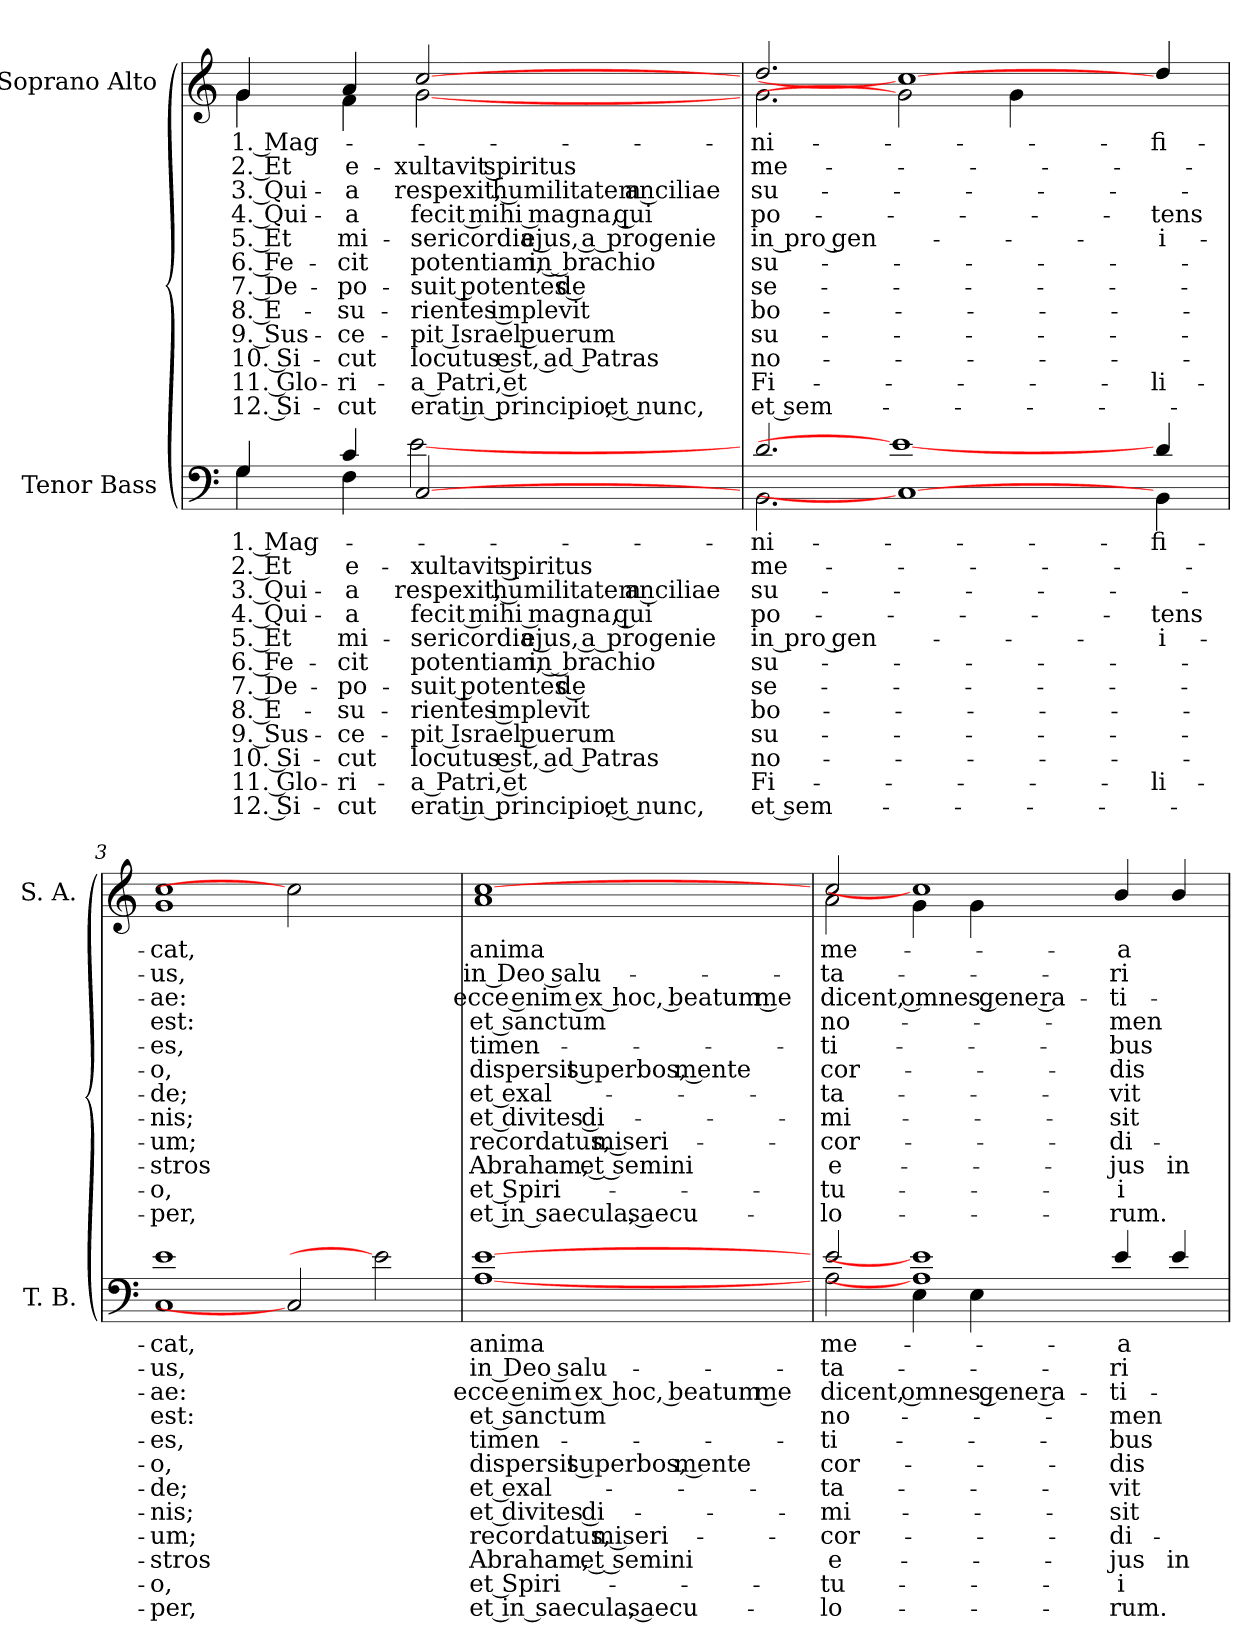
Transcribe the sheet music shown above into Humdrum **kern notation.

**kern	**text	**text	**text	**text	**text	**text	**text	**text	**text	**text	**text	**text	**kern	**text	**text	**text	**text	**text	**text	**text	**text	**text	**text	**text	**text
*part2	*part2	*part2	*part2	*part2	*part2	*part2	*part2	*part2	*part2	*part2	*part2	*part2	*part1	*part1	*part1	*part1	*part1	*part1	*part1	*part1	*part1	*part1	*part1	*part1	*part1
*staff2	*staff2	*staff2	*staff2	*staff2	*staff2	*staff2	*staff2	*staff2	*staff2	*staff2	*staff2	*staff2	*staff1	*staff1	*staff1	*staff1	*staff1	*staff1	*staff1	*staff1	*staff1	*staff1	*staff1	*staff1	*staff1
*I"Tenor Bass	*	*	*	*	*	*	*	*	*	*	*	*	*I"Soprano Alto	*	*	*	*	*	*	*	*	*	*	*	*
*I'T. B.	*	*	*	*	*	*	*	*	*	*	*	*	*I'S. A.	*	*	*	*	*	*	*	*	*	*	*	*
*clefF4	*	*	*	*	*	*	*	*	*	*	*	*	*clefG2	*	*	*	*	*	*	*	*	*	*	*	*
*k[]	*	*	*	*	*	*	*	*	*	*	*	*	*k[]	*	*	*	*	*	*	*	*	*	*	*	*
*C:	*	*	*	*	*	*	*	*	*	*	*	*	*C:	*	*	*	*	*	*	*	*	*	*	*	*
=1	=1	=1	=1	=1	=1	=1	=1	=1	=1	=1	=1	=1	=1	=1	=1	=1	=1	=1	=1	=1	=1	=1	=1	=1	=1
!	!LO:LY:a:rj	!LO:LY:a:rj	!LO:LY:a:rj	!LO:LY:a:rj	!LO:LY:a:rj	!LO:LY:a:rj	!LO:LY:a:rj	!LO:LY:a:rj	!LO:LY:a:rj	!LO:LY:a:rj	!LO:LY:a:rj	!LO:LY:a:rj	!	!LO:LY:b:rj	!LO:LY:b:rj	!LO:LY:b:rj	!LO:LY:b:rj	!LO:LY:b:rj	!LO:LY:b:rj	!LO:LY:b:rj	!LO:LY:b:rj	!LO:LY:b:rj	!LO:LY:b:rj	!LO:LY:b:rj	!LO:LY:b:rj
*^	*	*	*	*	*	*	*	*	*	*	*	*	*^	*	*	*	*	*	*	*	*	*	*	*	*
4G/	4G\	1. Mag-	2. Et	3. Qui-	4. Qui-	5. Et	6. Fe-	7. De-	8. E-	9. Sus-	10. Si-	11. Glo-	12. Si-	4g/	4g\	1. Mag-	2. Et	3. Qui-	4. Qui-	5. Et	6. Fe-	7. De-	8. E-	9. Sus-	10. Si-	11. Glo-	12. Si-
!	!	!	!LO:LY:a	!LO:LY:a	!LO:LY:a	!LO:LY:a	!LO:LY:a	!LO:LY:a	!LO:LY:a	!LO:LY:a	!LO:LY:a	!LO:LY:a	!LO:LY:a	!	!	!	!LO:LY:b	!LO:LY:b	!LO:LY:b	!LO:LY:b	!LO:LY:b	!LO:LY:b	!LO:LY:b	!LO:LY:b	!LO:LY:b	!LO:LY:b	!LO:LY:b
4c/	4F\	.	e-	-a	-a	mi-	-cit	-po-	-su-	-ce-	-cut	-ri-	-cut	4a/	4f\	.	e-	-a	-a	mi-	-cit	-po-	-su-	-ce-	-cut	-ri-	-cut
!	!	!	!LO:LY:a	!LO:LY:a	!LO:LY:a	!LO:LY:a	!LO:LY:a	!LO:LY:a	!LO:LY:a	!LO:LY:a	!LO:LY:a	!LO:LY:a	!LO:LY:a	!	!	!	!LO:LY:b	!LO:LY:b	!LO:LY:b	!LO:LY:b	!LO:LY:b	!LO:LY:b	!LO:LY:b	!LO:LY:b	!LO:LY:b	!LO:LY:b	!LO:LY:b
[2C	[2e	.	-xultavit spiritus	respexit, humilitatem anciliae	fecit mihi magna, qui	-sericordia ejus, a progenie	potentiam, in brachio	-suit potentes de	-rientes implevit	-pit Israel puerum	locutus est, ad Patras	-a Patri, et	erat in principio, et nunc,	[2cc	[2g	.	-xultavit spiritus	respexit, humilitatem anciliae	fecit mihi magna, qui	-sericordia ejus, a progenie	potentiam, in brachio	-suit potentes de	-rientes implevit	-pit Israel puerum	locutus est, ad Patras	-a Patri, et	erat in principio, et nunc,
=2	=2	=2	=2	=2	=2	=2	=2	=2	=2	=2	=2	=2	=2	=2	=2	=2	=2	=2	=2	=2	=2	=2	=2	=2	=2	=2	=2
!	!	!LO:LY:a	!LO:LY:a	!LO:LY:a	!LO:LY:a	!LO:LY:a	!LO:LY:a	!LO:LY:a	!LO:LY:a	!LO:LY:a	!LO:LY:a	!LO:LY:a	!LO:LY:a	!	!	!LO:LY:b	!LO:LY:b	!LO:LY:b	!LO:LY:b	!LO:LY:b	!LO:LY:b	!LO:LY:b	!LO:LY:b	!LO:LY:b	!LO:LY:b	!LO:LY:b	!LO:LY:b
2.d/	2.BB\	-ni-	me-	su-	po-	in pro gen-	su-	se-	bo-	su-	no-	Fi-	et sem-	2.dd/	2.g\	-ni-	me-	su-	po-	in pro gen-	su-	se-	bo-	su-	no-	Fi-	et sem-
1C_	1e_	.	.	.	.	.	.	.	.	.	.	.	.	1cc_	2g]	.	.	.	.	.	.	.	.	.	.	.	.
.	.	.	.	.	.	.	.	.	.	.	.	.	.	.	4g\	.	.	.	.	.	.	.	.	.	.	.	.
.	.	.	.	.	.	.	.	.	.	.	.	.	.	.	2ryy	.	.	.	.	.	.	.	.	.	.	.	.
!	!	!LO:LY:a	!	!	!LO:LY:a	!LO:LY:a	!	!	!	!	!	!LO:LY:a	!	!	!	!LO:LY:b	!	!	!LO:LY:b	!LO:LY:b	!	!	!	!	!	!LO:LY:b	!
4d/	4BB\	-fi-	.	.	-tens	-i-	.	.	.	.	.	-li-	.	4dd/	.	-fi-	.	.	-tens	-i-	.	.	.	.	.	-li-	.
*	*	*	*	*	*	*	*	*	*	*	*	*	*	*v	*v	*	*	*	*	*	*	*	*	*	*	*	*
=3	=3	=3	=3	=3	=3	=3	=3	=3	=3	=3	=3	=3	=3	=3	=3	=3	=3	=3	=3	=3	=3	=3	=3	=3	=3	=3
!	!	!LO:LY:a	!LO:LY:a	!LO:LY:a	!LO:LY:a	!LO:LY:a	!LO:LY:a	!LO:LY:a	!LO:LY:a	!LO:LY:a	!LO:LY:a	!LO:LY:a	!LO:LY:a	!	!LO:LY:b	!LO:LY:b	!LO:LY:b	!LO:LY:b	!LO:LY:b	!LO:LY:b	!LO:LY:b	!LO:LY:b	!LO:LY:b	!LO:LY:b	!LO:LY:b	!LO:LY:b
*v	*v	*	*	*	*	*	*	*	*	*	*	*	*	*	*	*	*	*	*	*	*	*	*	*	*	*
1C 1e	-cat,	-us,	-ae:	est:	-es,	-o,	-de;	-nis;	-um;	-stros	-o,	-per,	1g 1cc	-cat,	-us,	-ae:	est:	-es,	-o,	-de;	-nis;	-um;	-stros	-o,	-per,
2C]	.	.	.	.	.	.	.	.	.	.	.	.	2cc]	.	.	.	.	.	.	.	.	.	.	.	.
2e]	.	.	.	.	.	.	.	.	.	.	.	.	2ryy	.	.	.	.	.	.	.	.	.	.	.	.
!!LO:LB:g=z
=4!	=4!	=4!	=4!	=4!	=4!	=4!	=4!	=4!	=4!	=4!	=4!	=4!	=4!	=4!	=4!	=4!	=4!	=4!	=4!	=4!	=4!	=4!	=4!	=4!	=4!
!	!LO:LY:a	!LO:LY:a	!LO:LY:a	!LO:LY:a	!LO:LY:a	!LO:LY:a	!LO:LY:a	!LO:LY:a	!LO:LY:a	!LO:LY:a	!LO:LY:a	!LO:LY:a	!	!LO:LY:b	!LO:LY:b	!LO:LY:b	!LO:LY:b	!LO:LY:b	!LO:LY:b	!LO:LY:b	!LO:LY:b	!LO:LY:b	!LO:LY:b	!LO:LY:b	!LO:LY:b
*	*	*	*	*	*	*	*	*	*	*	*	*	*^	*	*	*	*	*	*	*	*	*	*	*	*
[1A [1e	anima	in Deo salu-	ecce enim ex hoc, beatum me	et sanctum	timen-	dispersit superbos, mente	et exal-	et divites di-	recordatus, miseri-	Abraham, et semini	et Spiri-	et in saecula, saecu-	[1cc	1a	anima	in Deo salu-	ecce enim ex hoc, beatum me	et sanctum	timen-	dispersit superbos, mente	et exal-	et divites di-	recordatus, miseri-	Abraham, et semini	et Spiri-	et in saecula, saecu-
=5	=5	=5	=5	=5	=5	=5	=5	=5	=5	=5	=5	=5	=5	=5	=5	=5	=5	=5	=5	=5	=5	=5	=5	=5	=5	=5
!	!LO:LY:a	!LO:LY:a	!LO:LY:a	!LO:LY:a	!LO:LY:a	!LO:LY:a	!LO:LY:a	!LO:LY:a	!LO:LY:a	!LO:LY:a	!LO:LY:a	!LO:LY:a	!	!	!LO:LY:b	!LO:LY:b	!LO:LY:b	!LO:LY:b	!LO:LY:b	!LO:LY:b	!LO:LY:b	!LO:LY:b	!LO:LY:b	!LO:LY:b	!LO:LY:b	!LO:LY:b
*^	*	*	*	*	*	*	*	*	*	*	*	*	*	*	*	*	*	*	*	*	*	*	*	*	*	*
2e/	2A\	me-	-ta-	dicent, omnes gene ra-	no-	-ti-	cor-	-ta-	-mi-	-cor-	e-	-tu-	-lo-	2cc/	2a\	me-	-ta-	dicent, omnes gene ra-	no-	-ti-	cor-	-ta-	-mi-	-cor-	e-	-tu-	-lo-
1A] 1e]	4E\	.	.	.	.	.	.	.	.	.	.	.	.	1cc]	4g\	.	.	.	.	.	.	.	.	.	.	.	.
.	4E\	.	.	.	.	.	.	.	.	.	.	.	.	.	4g\	.	.	.	.	.	.	.	.	.	.	.	.
.	1ryy	.	.	.	.	.	.	.	.	.	.	.	.	.	1ryy	.	.	.	.	.	.	.	.	.	.	.	.
!	!	!LO:LY:a	!LO:LY:a	!LO:LY:a	!LO:LY:a	!LO:LY:a	!LO:LY:a	!LO:LY:a	!LO:LY:a	!LO:LY:a	!LO:LY:a	!LO:LY:a	!LO:LY:a	!	!	!LO:LY:b	!LO:LY:b	!LO:LY:b	!LO:LY:b	!LO:LY:b	!LO:LY:b	!LO:LY:b	!LO:LY:b	!LO:LY:b	!LO:LY:b	!LO:LY:b	!LO:LY:b
4e/	.	-a	-ri	-ti-	-men	-bus	-dis	-vit	-sit	-di-	-jus	-i	-rum.	4b/	.	-a	-ri	-ti-	-men	-bus	-dis	-vit	-sit	-di-	-jus	-i	-rum.
!	!	!	!	!	!	!	!	!	!	!	!LO:LY:a	!	!	!	!	!	!	!	!	!	!	!	!	!	!LO:LY:b	!	!
4e/	.	.	.	.	.	.	.	.	.	.	in	.	.	4b/	.	.	.	.	.	.	.	.	.	.	in	.	.
*v	*v	*	*	*	*	*	*	*	*	*	*	*	*	*	*	*	*	*	*	*	*	*	*	*	*	*	*
*	*	*	*	*	*	*	*	*	*	*	*	*	*v	*v	*	*	*	*	*	*	*	*	*	*	*	*
=	=	=	=	=	=	=	=	=	=	=	=	=	=	=	=	=	=	=	=	=	=	=	=	=	=
*-	*-	*-	*-	*-	*-	*-	*-	*-	*-	*-	*-	*-	*-	*-	*-	*-	*-	*-	*-	*-	*-	*-	*-	*-	*-
